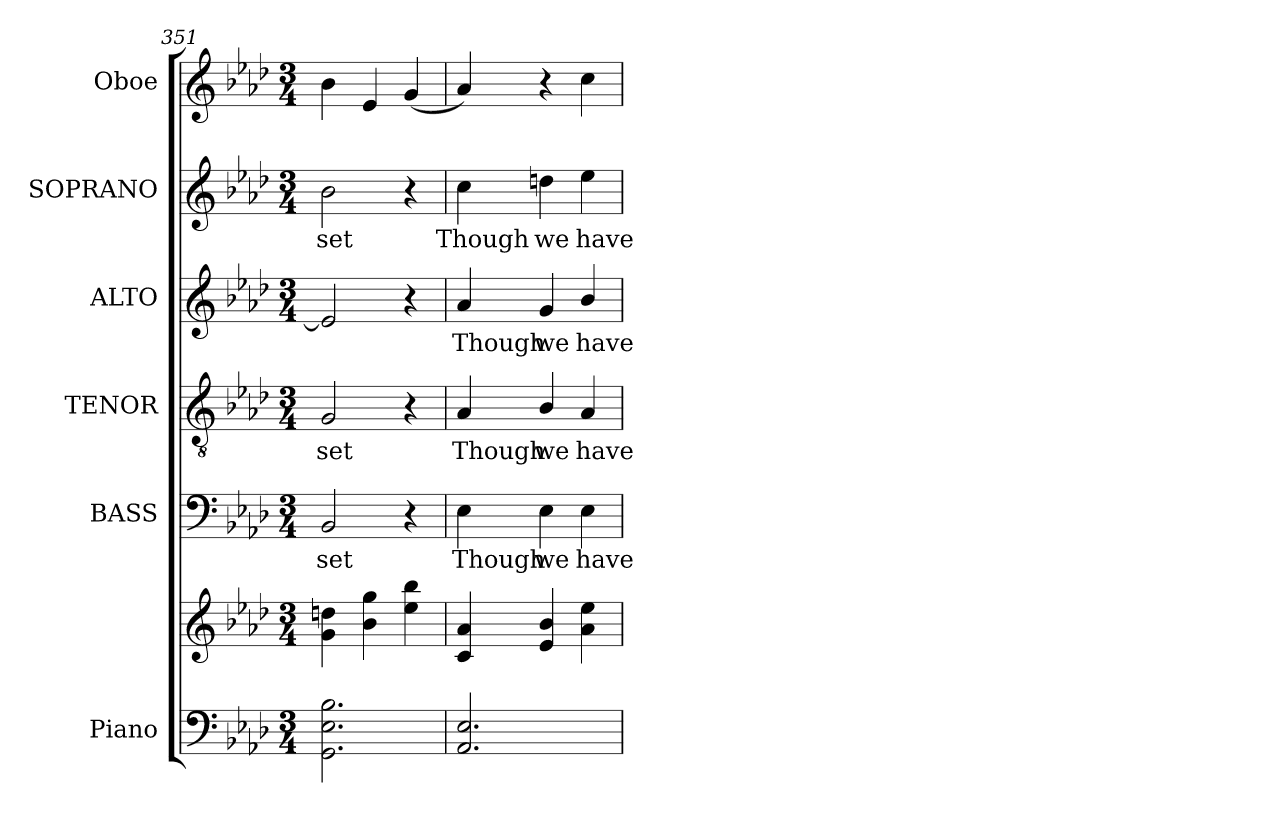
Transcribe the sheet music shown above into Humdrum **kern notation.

**kern	**kern	**kern	**text	**kern	**text	**kern	**text	**kern	**text	**kern
*part6	*part6	*part5	*part5	*part4	*part4	*part3	*part3	*part2	*part2	*part1
*staff7	*staff6	*staff5	*staff5	*staff4	*staff4	*staff3	*staff3	*staff2	*staff2	*staff1
*I"Piano	*	*I"BASS	*	*I"TENOR	*	*I"ALTO	*	*I"SOPRANO	*	*I"Oboe
*I'Pno.	*	*I'B.	*	*I'T.	*	*I'A.	*	*I'S.	*	*I'Ob.
*clefF4	*clefG2	*clefF4	*	*clefGv2	*	*clefG2	*	*clefG2	*	*clefG2
*	*	*	*	*ITrd7c12	*	*	*	*	*	*
*k[b-e-a-d-]	*k[b-e-a-d-]	*k[b-e-a-d-]	*	*k[b-e-a-d-]	*	*k[b-e-a-d-]	*	*k[b-e-a-d-]	*	*k[b-e-a-d-]
*A-:	*A-:	*A-:	*	*A-:	*	*A-:	*	*A-:	*	*A-:
*M3/4	*M3/4	*M3/4	*	*M3/4	*	*M3/4	*	*M3/4	*	*M3/4
=351	=351	=351	=351	=351	=351	=351	=351	=351	=351	=351
!	!	!	!LO:LY:b:color=#000000	!	!	!	!	!	!	!
!	!	!	!	!	!LO:LY:b:color=#000000	!	!	!	!	!
!	!	!	!	!	!	!	!	!	!LO:LY:b:color=#000000	!
2.GGi\ 2.E-i 2.B-i	4gi\ 4ddni	2BB-i/	-set	2GGi/	-set	2e-i/]	.	2b-i\	-set	4b-i\
.	4b-i\ 4ggi	.	.	.	.	.	.	.	.	4e-i/
.	4ee-i\ 4bb-i	4r	.	4r	.	4r	.	4r	.	(4gi/
=352	=352	=352	=352	=352	=352	=352	=352	=352	=352	=352
!	!	!	!LO:LY:b:color=#000000	!	!	!	!	!	!	!
!	!	!	!	!	!LO:LY:b:color=#000000	!	!	!	!	!
!	!	!	!	!	!	!	!LO:LY:b:color=#000000	!	!	!
!	!	!	!	!	!	!	!	!	!LO:LY:b:color=#000000	!
2.AA-i/ 2.E-i	4ci/ 4a-i	4E-i\	Though	4AA-i/	Though	4a-i/	Though	4cci\	Though	4a-i/)
!	!	!	!LO:LY:b:color=#000000	!	!	!	!	!	!	!
!	!	!	!	!	!LO:LY:b:color=#000000	!	!	!	!	!
!	!	!	!	!	!	!	!LO:LY:b:color=#000000	!	!	!
!	!	!	!	!	!	!	!	!	!LO:LY:b:color=#000000	!
.	4e-i/ 4b-i	4E-i\	we	4BB-i/	we	4gi/	we	4ddni\	we	4r
!	!	!	!LO:LY:b:color=#000000	!	!	!	!	!	!	!
!	!	!	!	!	!LO:LY:b:color=#000000	!	!	!	!	!
!	!	!	!	!	!	!	!LO:LY:b:color=#000000	!	!	!
!	!	!	!	!	!	!	!	!	!LO:LY:b:color=#000000	!
.	4a-i\ 4ee-i	4E-i\	have	4AA-i/	have	4b-i/	have	4ee-i\	have	4cci\
=	=	=	=	=	=	=	=	=	=	=
*-	*-	*-	*-	*-	*-	*-	*-	*-	*-	*-
